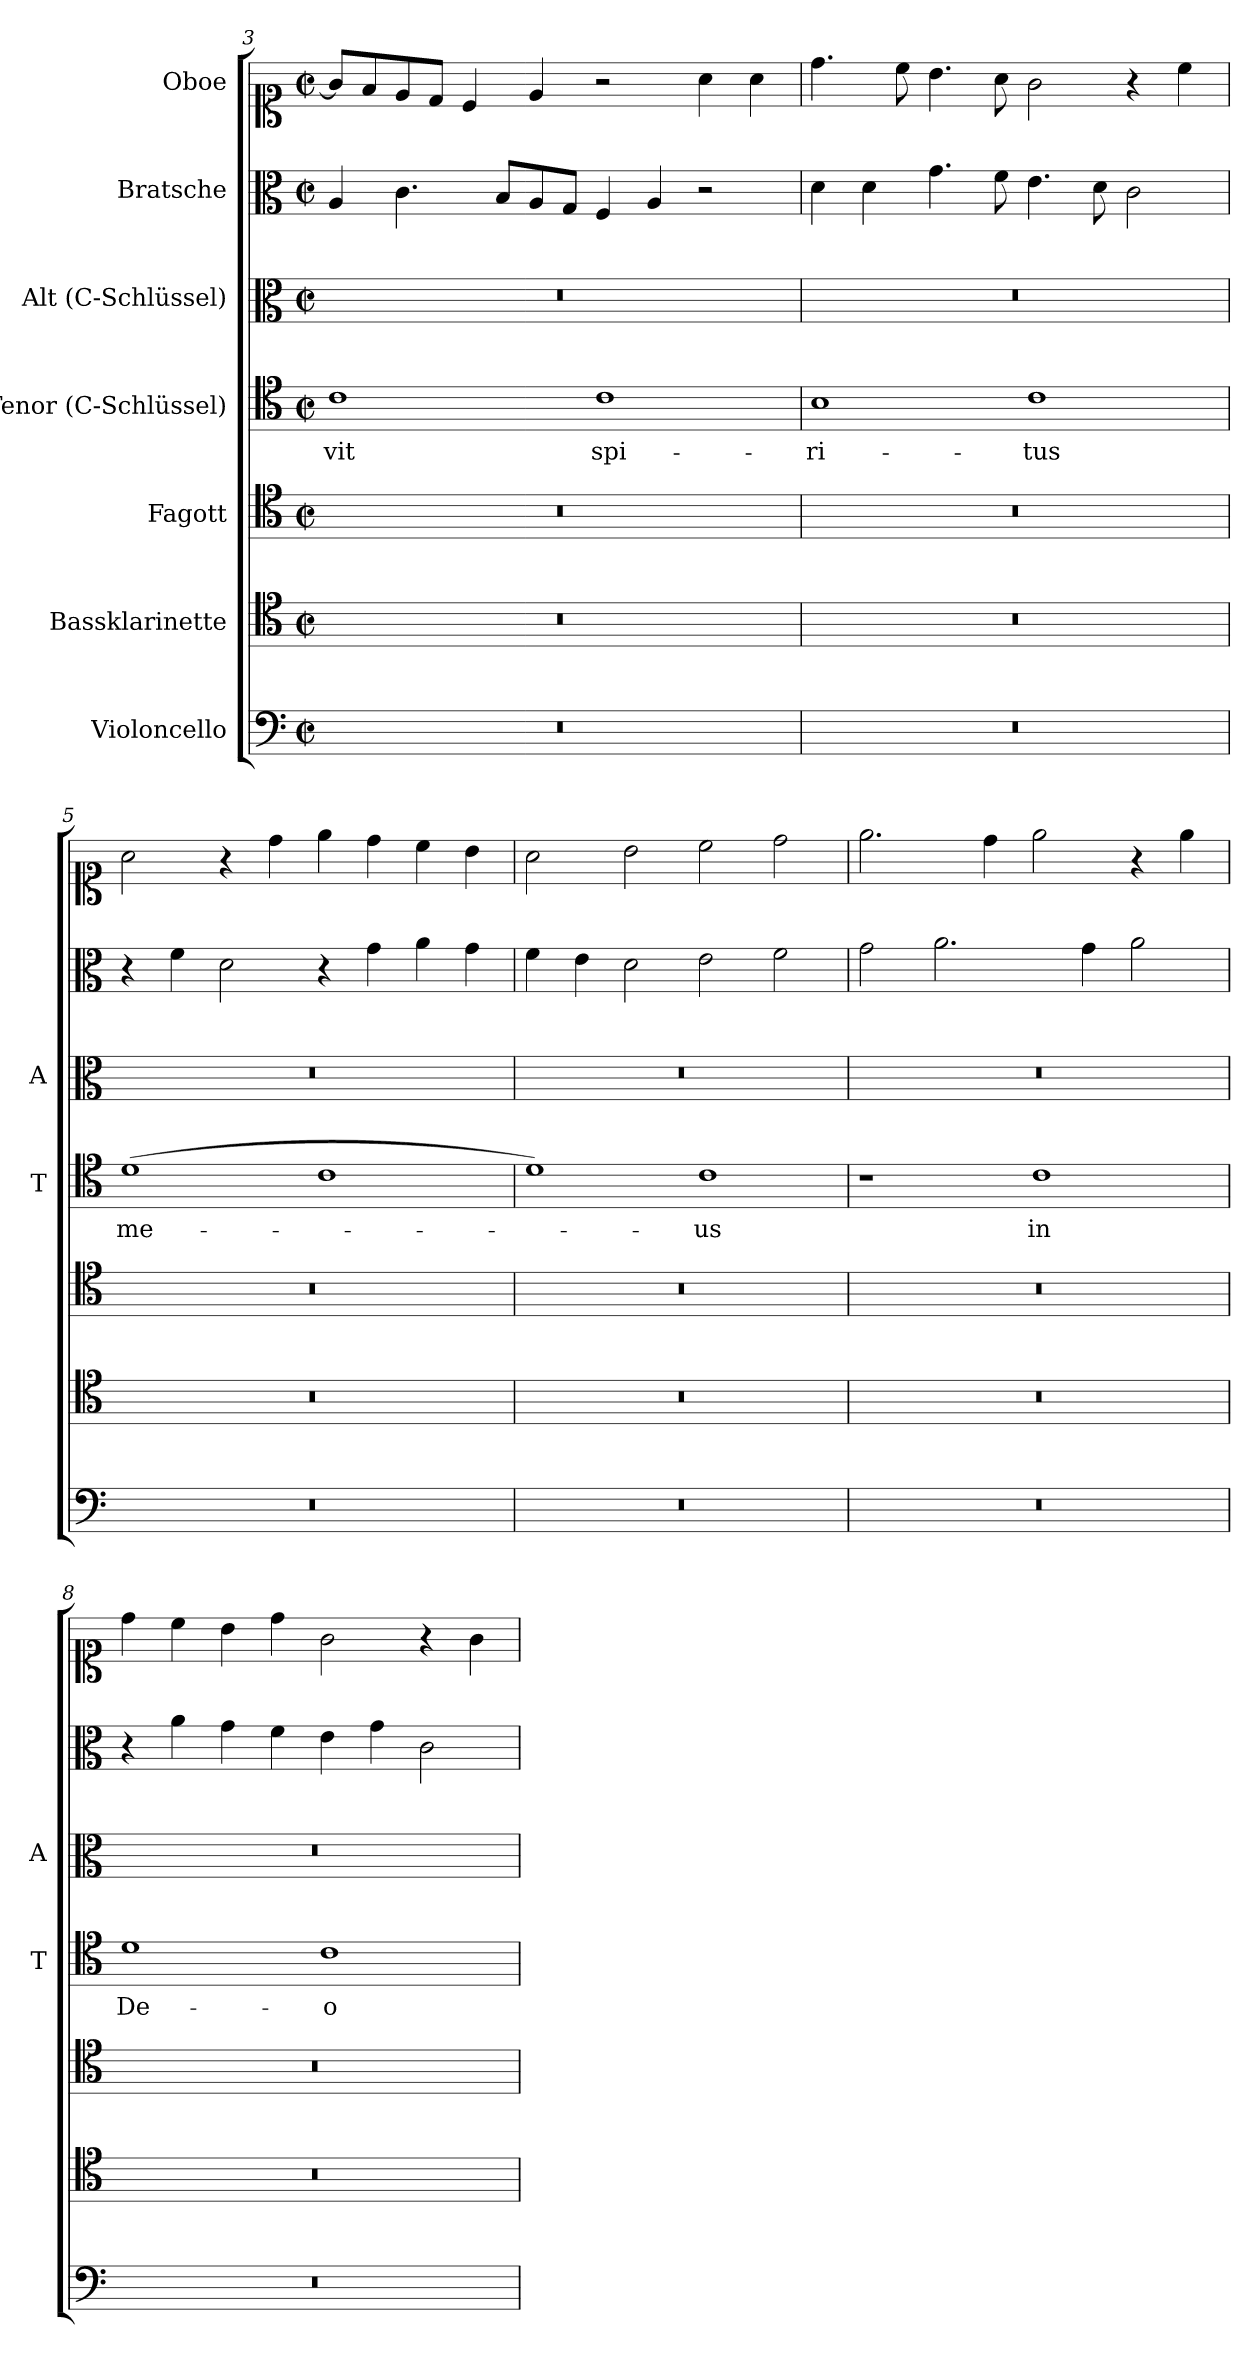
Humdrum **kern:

**kern	**kern	**kern	**kern	**text	**kern	**kern	**kern
*part7	*part6	*part5	*part4	*part4	*part3	*part2	*part1
*staff7	*staff6	*staff5	*staff4	*staff4	*staff3	*staff2	*staff1
*I"Violoncello	*I"Bassklarinette	*I"Fagott	*I"Tenor (C-Schlüssel)	*	*I"Alt (C-Schlüssel)	*I"Bratsche	*I"Oboe
*	*	*	*I'T	*	*I'A	*	*
*clefF4	*clefC4	*clefC4	*clefC4	*	*clefC3	*clefC3	*clefC1
*k[]	*k[]	*k[]	*k[]	*	*k[]	*k[]	*k[]
*M4/2	*M4/2	*M4/2	*M4/2	*	*M4/2	*M4/2	*M4/2
*met(c|)	*met(c|)	*met(c|)	*met(c|)	*	*met(c|)	*met(c|)	*met(c|)
=3	=3	=3	=3	=3	=3	=3	=3
!	!	!	!	!LO:LY:b	!	!	!
0r	0r	0r	1c	-vit	0r	4A/	8g/L]
.	.	.	.	.	.	.	8f/
.	.	.	.	.	.	4.c\	8e/
.	.	.	.	.	.	.	8d/J
.	.	.	.	.	.	.	4c/
.	.	.	.	.	.	8B/L	.
.	.	.	.	.	.	8A/	4e/
.	.	.	.	.	.	8G/J	.
!	!	!	!	!LO:LY:b	!	!	!
.	.	.	1c	spi-	.	4F/	2r
.	.	.	.	.	.	4A/	.
.	.	.	.	.	.	2r	4a\
.	.	.	.	.	.	.	4a\
=4	=4	=4	=4	=4	=4	=4	=4
!	!	!	!	!LO:LY:b	!	!	!
0r	0r	0r	1B	-ri-	0r	4d\	4.dd\
.	.	.	.	.	.	4d\	.
.	.	.	.	.	.	.	8cc\
.	.	.	.	.	.	4.g\	4.b\
.	.	.	.	.	.	8f\	8a\
!	!	!	!	!LO:LY:b	!	!	!
.	.	.	1c	-tus	.	4.e\	2g\
.	.	.	.	.	.	8d\	.
.	.	.	.	.	.	2c\	4r
.	.	.	.	.	.	.	4cc\
=5	=5	=5	=5	=5	=5	=5	=5
!	!	!	!	!LO:LY:b	!	!	!
0r	0r	0r	(>1d	me-	0r	4r	2a\
.	.	.	.	.	.	4f\	.
.	.	.	.	.	.	2d\	4r
.	.	.	.	.	.	.	4dd\
.	.	.	1c	.	.	4r	4ee\
.	.	.	.	.	.	4g\	4dd\
.	.	.	.	.	.	4a\	4cc\
.	.	.	.	.	.	4g\	4b\
=6	=6	=6	=6	=6	=6	=6	=6
0r	0r	0r	1d)	.	0r	4f\	2a\
.	.	.	.	.	.	4e\	.
.	.	.	.	.	.	2d\	2b\
!	!	!	!	!LO:LY:b	!	!	!
.	.	.	1c	-us	.	2e\	2cc\
.	.	.	.	.	.	2f\	2dd\
!!LO:LB:g=z
=7	=7	=7	=7	=7	=7	=7	=7
0r	0r	0r	1r	.	0r	2g\	2.ee\
.	.	.	.	.	.	2.a\	.
.	.	.	.	.	.	.	4dd\
!	!	!	!	!LO:LY:b	!	!	!
.	.	.	1c	in	.	.	2ee\
.	.	.	.	.	.	4g\	.
.	.	.	.	.	.	2a\	4r
.	.	.	.	.	.	.	4ee\
=8	=8	=8	=8	=8	=8	=8	=8
!	!	!	!	!LO:LY:b	!	!	!
0r	0r	0r	1d	De-	0r	4r	4dd\
.	.	.	.	.	.	4a\	4cc\
.	.	.	.	.	.	4g\	4b\
.	.	.	.	.	.	4f\	4dd\
!	!	!	!	!LO:LY:b	!	!	!
.	.	.	1c	-o	.	4e\	2g\
.	.	.	.	.	.	4g\	.
.	.	.	.	.	.	2c\	4r
.	.	.	.	.	.	.	4g\
=	=	=	=	=	=	=	=
*-	*-	*-	*-	*-	*-	*-	*-
